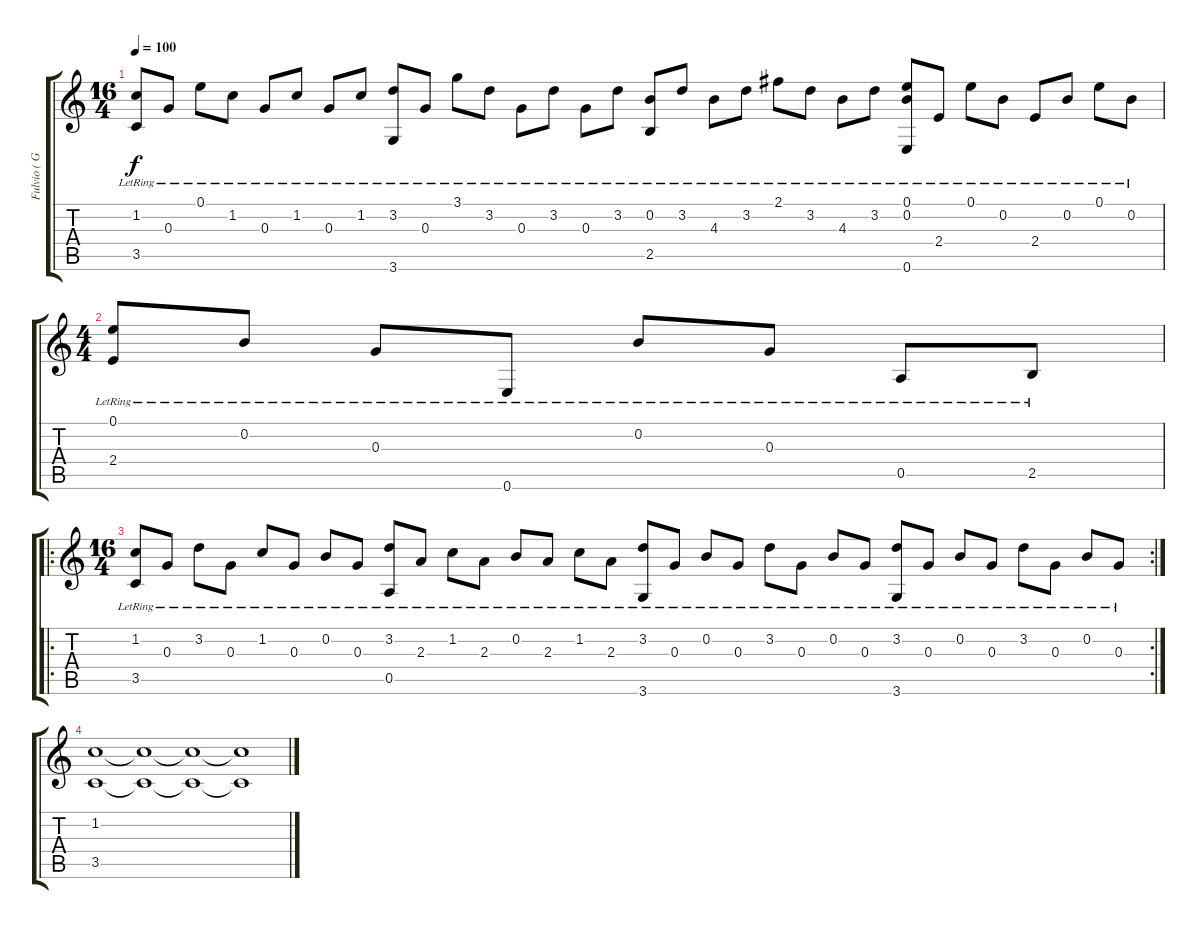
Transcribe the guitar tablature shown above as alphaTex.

\track ("Fulvio ( Guitarra Acustica Metal )" "Fulvio ( G") {instrument acousticguitarsteel}
\staff {score tabs}
\tuning (E4 B3 G3 D3 A2 E2) {hide}
\ts (16 4)
\tempo 100
\clef g2
\ks c
(1.2{lr} 3.5{lr}).8{dy f} 0.3{lr}.8 0.1{lr}.8 1.2{lr}.8 0.3{lr}.8 1.2{lr}.8 0.3{lr}.8 1.2{lr}.8 (3.2{lr} 3.6{lr}).8 0.3{lr}.8 3.1{lr}.8 3.2{lr}.8 0.3{lr}.8 3.2{lr}.8 0.3{lr}.8 3.2{lr}.8 (0.2 2.5{lr}).8 3.2{lr}.8 4.3{lr}.8 3.2{lr}.8 2.1{lr}.8 3.2{lr}.8 4.3{lr}.8 3.2{lr}.8 (0.1{lr} 0.2{lr} 0.6{lr}).8 2.4{lr}.8 0.1{lr}.8 0.2{lr}.8 2.4{lr}.8 0.2{lr}.8 0.1{lr}.8 0.2{lr}.8 |
\ts (4 4)
(0.1{lr} 2.4{lr}).8 0.2{lr}.8 0.3{lr}.8 0.6{lr}.8 0.2{lr}.8 0.3{lr}.8 0.5{lr}.8 2.5{lr}.8 |
\ro
\rc 2
\ts (16 4)
(1.2{lr} 3.5{lr}).8 0.3{lr}.8 3.2{lr}.8 0.3{lr}.8 1.2{lr}.8 0.3{lr}.8 0.2{lr}.8 0.3{lr}.8 (3.2{lr} 0.5{lr}).8 2.3{lr}.8 1.2{lr}.8 2.3{lr}.8 0.2{lr}.8 2.3{lr}.8 1.2{lr}.8 2.3{lr}.8 (3.2{lr} 3.6{lr}).8 0.3{lr}.8 0.2{lr}.8 0.3{lr}.8 3.2{lr}.8 0.3{lr}.8 0.2{lr}.8 0.3{lr}.8 (3.2{lr} 3.6{lr}).8 0.3{lr}.8 0.2{lr}.8 0.3{lr}.8 3.2{lr}.8 0.3{lr}.8 0.2{lr}.8 0.3{lr}.8 |
(1.2 3.5).1 (1.2{t} 3.5{t}).1 (1.2{t} 3.5{t}).1 (1.2{t} 3.5{t}).1
